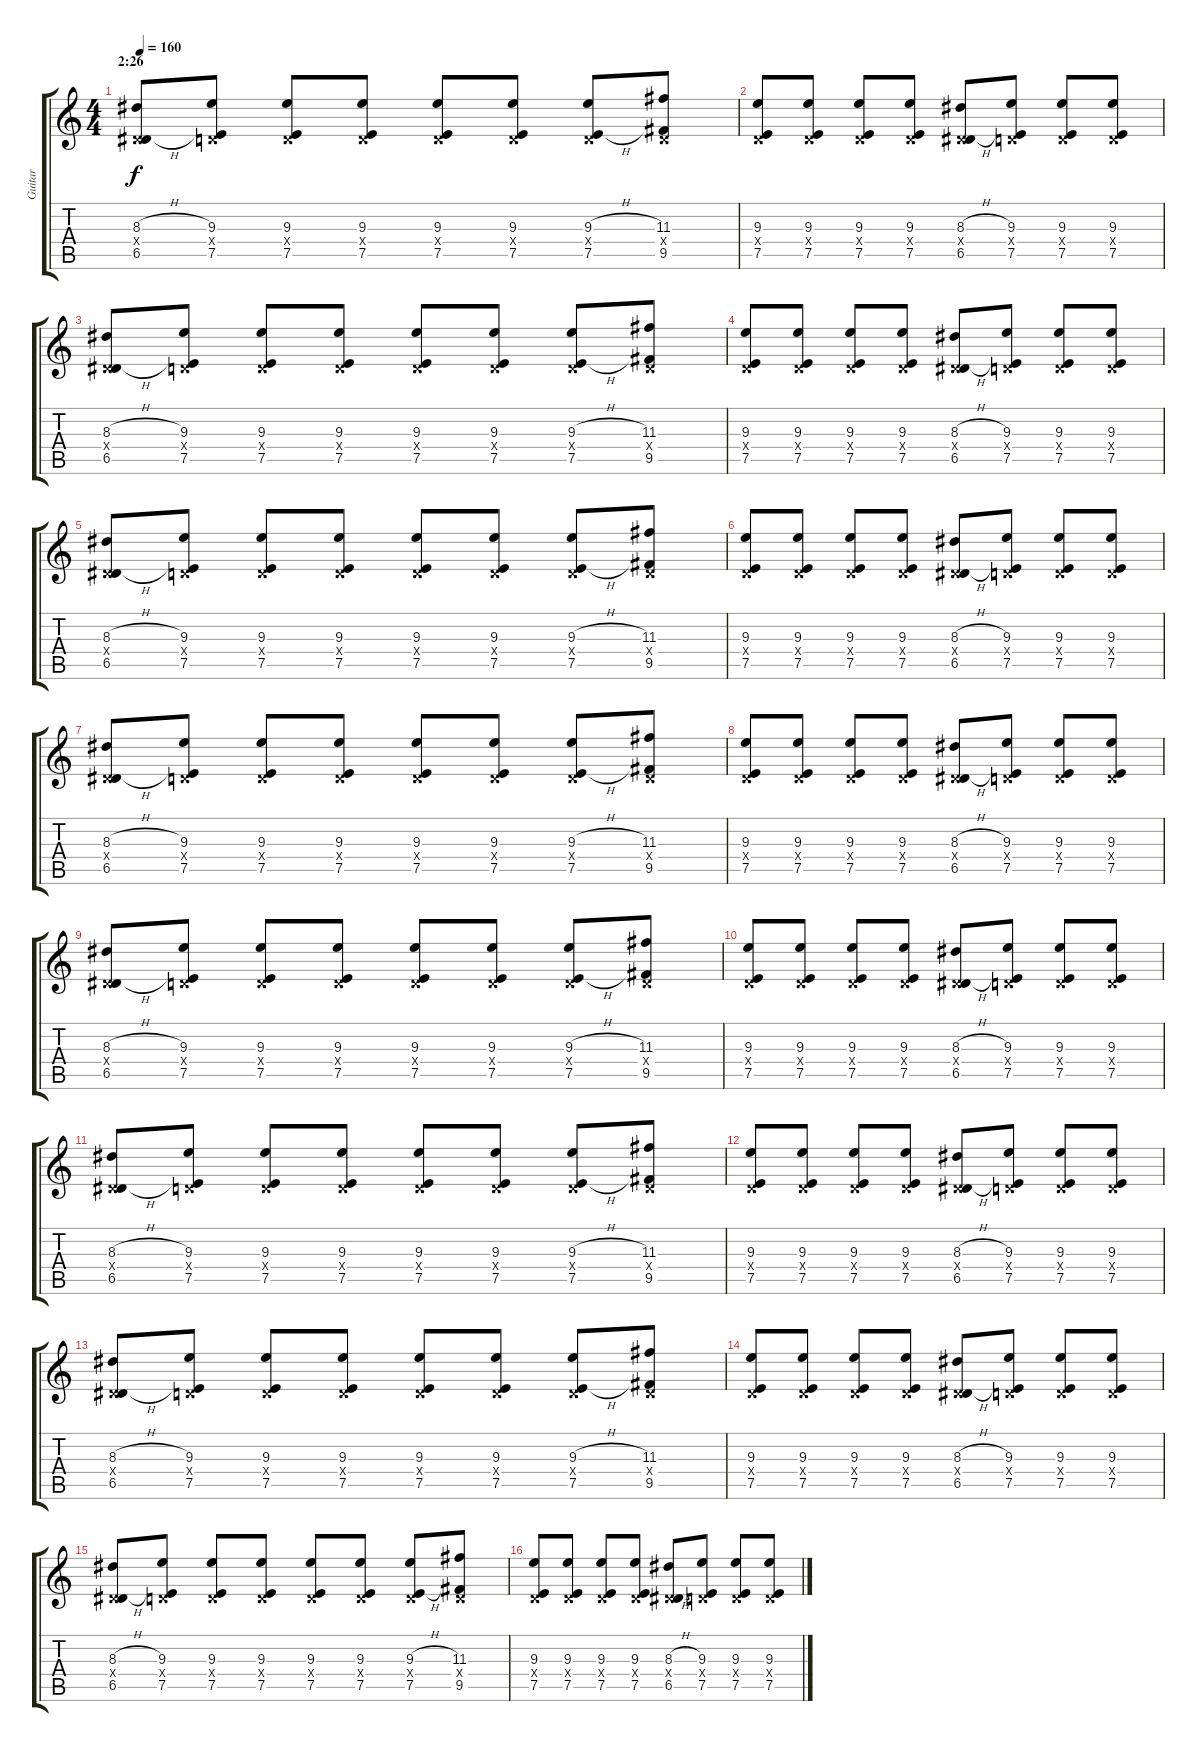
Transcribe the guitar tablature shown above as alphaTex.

\track ("Guitar" "Guitar") {instrument distortionguitar}
\staff {score tabs}
\tuning (E4 B3 G3 D3 A2 D2) {hide}
\ts (4 4)
\section ("" "2:26")
\tempo 160
\clef g2
\ks c
(8.3{h} 0.4{x} 6.5{h}).8{dy f} (9.3 0.4{x} 7.5).8 (9.3 0.4{x} 7.5).8 (9.3 0.4{x} 7.5).8 (9.3 0.4{x} 7.5).8 (9.3 0.4{x} 7.5).8 (9.3{h} 0.4{x} 7.5{h}).8 (11.3 0.4{x} 9.5).8 |
(9.3 0.4{x} 7.5).8 (9.3 0.4{x} 7.5).8 (9.3 0.4{x} 7.5).8 (9.3 0.4{x} 7.5).8 (8.3{h} 0.4{x} 6.5{h}).8 (9.3 0.4{x} 7.5).8 (9.3 0.4{x} 7.5).8 (9.3 0.4{x} 7.5).8 |
(8.3{h} 0.4{x} 6.5{h}).8 (9.3 0.4{x} 7.5).8 (9.3 0.4{x} 7.5).8 (9.3 0.4{x} 7.5).8 (9.3 0.4{x} 7.5).8 (9.3 0.4{x} 7.5).8 (9.3{h} 0.4{x} 7.5{h}).8 (11.3 0.4{x} 9.5).8 |
(9.3 0.4{x} 7.5).8 (9.3 0.4{x} 7.5).8 (9.3 0.4{x} 7.5).8 (9.3 0.4{x} 7.5).8 (8.3{h} 0.4{x} 6.5{h}).8 (9.3 0.4{x} 7.5).8 (9.3 0.4{x} 7.5).8 (9.3 0.4{x} 7.5).8 |
(8.3{h} 0.4{x} 6.5{h}).8 (9.3 0.4{x} 7.5).8 (9.3 0.4{x} 7.5).8 (9.3 0.4{x} 7.5).8 (9.3 0.4{x} 7.5).8 (9.3 0.4{x} 7.5).8 (9.3{h} 0.4{x} 7.5{h}).8 (11.3 0.4{x} 9.5).8 |
(9.3 0.4{x} 7.5).8 (9.3 0.4{x} 7.5).8 (9.3 0.4{x} 7.5).8 (9.3 0.4{x} 7.5).8 (8.3{h} 0.4{x} 6.5{h}).8 (9.3 0.4{x} 7.5).8 (9.3 0.4{x} 7.5).8 (9.3 0.4{x} 7.5).8 |
(8.3{h} 0.4{x} 6.5{h}).8 (9.3 0.4{x} 7.5).8 (9.3 0.4{x} 7.5).8 (9.3 0.4{x} 7.5).8 (9.3 0.4{x} 7.5).8 (9.3 0.4{x} 7.5).8 (9.3{h} 0.4{x} 7.5{h}).8 (11.3 0.4{x} 9.5).8 |
(9.3 0.4{x} 7.5).8 (9.3 0.4{x} 7.5).8 (9.3 0.4{x} 7.5).8 (9.3 0.4{x} 7.5).8 (8.3{h} 0.4{x} 6.5{h}).8 (9.3 0.4{x} 7.5).8 (9.3 0.4{x} 7.5).8 (9.3 0.4{x} 7.5).8 |
(8.3{h} 0.4{x} 6.5{h}).8 (9.3 0.4{x} 7.5).8 (9.3 0.4{x} 7.5).8 (9.3 0.4{x} 7.5).8 (9.3 0.4{x} 7.5).8 (9.3 0.4{x} 7.5).8 (9.3{h} 0.4{x} 7.5{h}).8 (11.3 0.4{x} 9.5).8 |
(9.3 0.4{x} 7.5).8 (9.3 0.4{x} 7.5).8 (9.3 0.4{x} 7.5).8 (9.3 0.4{x} 7.5).8 (8.3{h} 0.4{x} 6.5{h}).8 (9.3 0.4{x} 7.5).8 (9.3 0.4{x} 7.5).8 (9.3 0.4{x} 7.5).8 |
(8.3{h} 0.4{x} 6.5{h}).8 (9.3 0.4{x} 7.5).8 (9.3 0.4{x} 7.5).8 (9.3 0.4{x} 7.5).8 (9.3 0.4{x} 7.5).8 (9.3 0.4{x} 7.5).8 (9.3{h} 0.4{x} 7.5{h}).8 (11.3 0.4{x} 9.5).8 |
(9.3 0.4{x} 7.5).8 (9.3 0.4{x} 7.5).8 (9.3 0.4{x} 7.5).8 (9.3 0.4{x} 7.5).8 (8.3{h} 0.4{x} 6.5{h}).8 (9.3 0.4{x} 7.5).8 (9.3 0.4{x} 7.5).8 (9.3 0.4{x} 7.5).8 |
(8.3{h} 0.4{x} 6.5{h}).8 (9.3 0.4{x} 7.5).8 (9.3 0.4{x} 7.5).8 (9.3 0.4{x} 7.5).8 (9.3 0.4{x} 7.5).8 (9.3 0.4{x} 7.5).8 (9.3{h} 0.4{x} 7.5{h}).8 (11.3 0.4{x} 9.5).8 |
(9.3 0.4{x} 7.5).8 (9.3 0.4{x} 7.5).8 (9.3 0.4{x} 7.5).8 (9.3 0.4{x} 7.5).8 (8.3{h} 0.4{x} 6.5{h}).8 (9.3 0.4{x} 7.5).8 (9.3 0.4{x} 7.5).8 (9.3 0.4{x} 7.5).8 |
(8.3{h} 0.4{x} 6.5{h}).8 (9.3 0.4{x} 7.5).8 (9.3 0.4{x} 7.5).8 (9.3 0.4{x} 7.5).8 (9.3 0.4{x} 7.5).8 (9.3 0.4{x} 7.5).8 (9.3{h} 0.4{x} 7.5{h}).8 (11.3 0.4{x} 9.5).8 |
(9.3 0.4{x} 7.5).8 (9.3 0.4{x} 7.5).8 (9.3 0.4{x} 7.5).8 (9.3 0.4{x} 7.5).8 (8.3{h} 0.4{x} 6.5{h}).8 (9.3 0.4{x} 7.5).8 (9.3 0.4{x} 7.5).8 (9.3 0.4{x} 7.5).8
